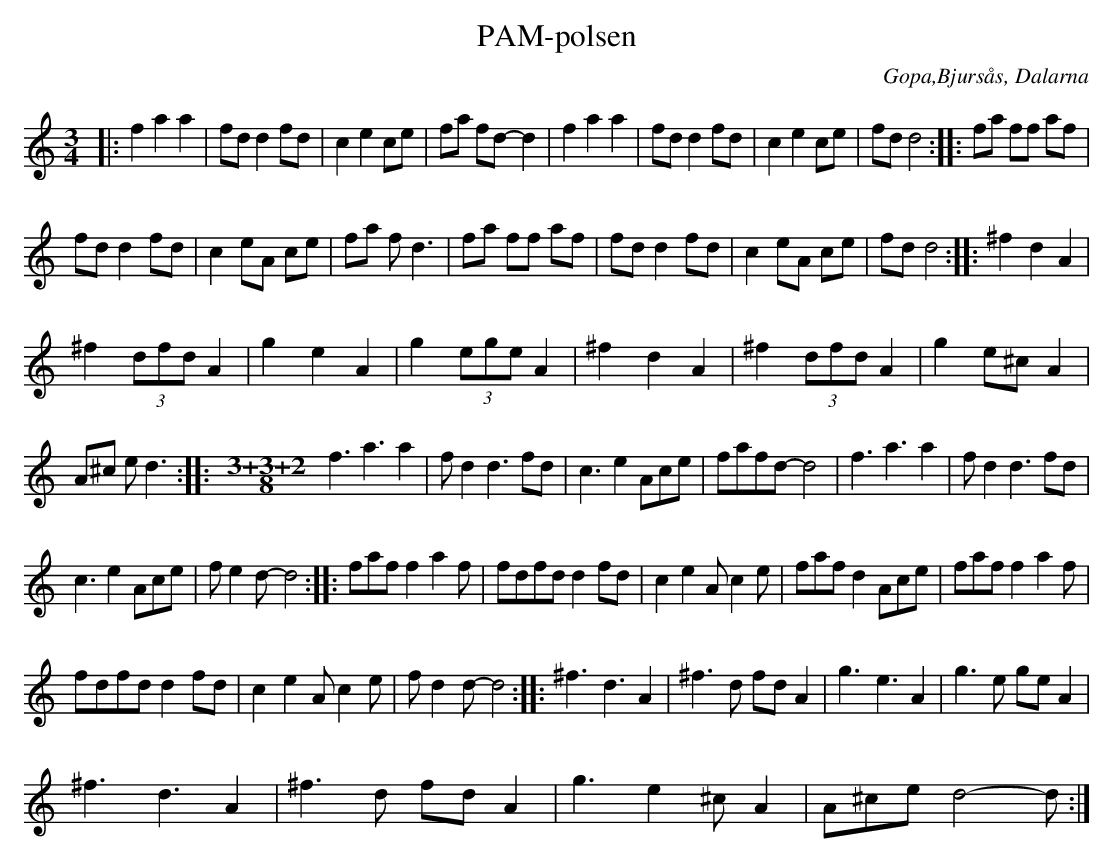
X:1
T:PAM-polsen
O:Gopa,Bjursås, Dalarna
M:3/4
L:1/8
K:C
|:f2 a2 a2 | fd d2 fd | c2 e2 ce | fa fd- d2 | f2 a2 a2 | fd d2 fd | c2 e2 ce | fd d4 :: fa ff af | %9
fd d2 fd | c2 eA ce | fa f d3 | fa ff af | fd d2 fd | c2 eA ce | fd d4 :: ^f2 d2 A2 | %17
^f2 (3dfd A2 | g2 e2 A2 | g2 (3ege A2 | ^f2 d2 A2 | ^f2 (3dfd A2 | g2 e^c A2 | %23
A^c e d3 ::[M:3+3+2/8] f3 a3 a2 | f d2 d3 fd | c3 e2 Ace | fafd- d4 | f3 a3 a2 | f d2 d3 fd | %30
c3 e2 Ace | f e2 d- d4 :: faf f2 a2 f | fdfd d2 fd | c2 e2 A c2 e | faf d2 Ace | faf f2 a2 f | %37
fdfd d2 fd | c2 e2 A c2 e | f d2 d- d4 :: ^f3 d3 A2 | ^f3 d fd A2 | g3 e3 A2 | g3 e ge A2 | %44
^f3 d3 A2 | ^f3 d fd A2 | g3 e2 ^c A2 | A^ce d4- d :| %48
